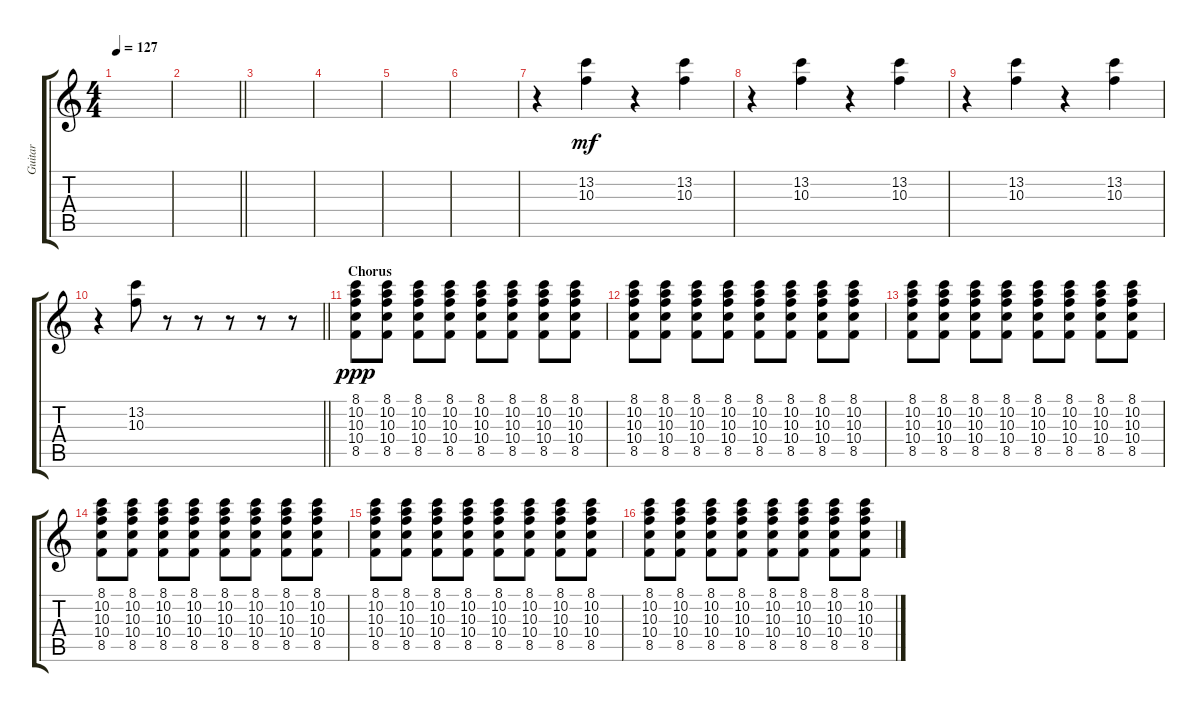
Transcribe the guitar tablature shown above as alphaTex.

\track ("Guitar" "Guitar") {instrument electricguitarjazz}
\staff {score tabs}
\tuning (E4 B3 G3 D3 A2 E2) {hide}
\ts (4 4)
\tempo 127
\clef g2
\ks c
|
\barLineRight lightlight
|
|
|
|
|
r.4 (13.2 10.3).4{dy mf} r.4 (13.2 10.3).4 |
r.4 (13.2 10.3).4 r.4 (13.2 10.3).4 |
r.4 (13.2 10.3).4 r.4 (13.2 10.3).4 |
\barLineRight lightlight
r.4 (13.2 10.3).8 r.8 r.8 r.8 r.8 r.8 |
\section ("" "Chorus")
(8.1 10.2 10.3 10.4 8.5).8{dy ppp} (8.1 10.2 10.3 10.4 8.5).8 (8.1 10.2 10.3 10.4 8.5).8 (8.1 10.2 10.3 10.4 8.5).8 (8.1 10.2 10.3 10.4 8.5).8 (8.1 10.2 10.3 10.4 8.5).8 (8.1 10.2 10.3 10.4 8.5).8 (8.1 10.2 10.3 10.4 8.5).8 |
(8.1 10.2 10.3 10.4 8.5).8 (8.1 10.2 10.3 10.4 8.5).8 (8.1 10.2 10.3 10.4 8.5).8 (8.1 10.2 10.3 10.4 8.5).8 (8.1 10.2 10.3 10.4 8.5).8 (8.1 10.2 10.3 10.4 8.5).8 (8.1 10.2 10.3 10.4 8.5).8 (8.1 10.2 10.3 10.4 8.5).8 |
(8.1 10.2 10.3 10.4 8.5).8 (8.1 10.2 10.3 10.4 8.5).8 (8.1 10.2 10.3 10.4 8.5).8 (8.1 10.2 10.3 10.4 8.5).8 (8.1 10.2 10.3 10.4 8.5).8 (8.1 10.2 10.3 10.4 8.5).8 (8.1 10.2 10.3 10.4 8.5).8 (8.1 10.2 10.3 10.4 8.5).8 |
(8.1 10.2 10.3 10.4 8.5).8 (8.1 10.2 10.3 10.4 8.5).8 (8.1 10.2 10.3 10.4 8.5).8 (8.1 10.2 10.3 10.4 8.5).8 (8.1 10.2 10.3 10.4 8.5).8 (8.1 10.2 10.3 10.4 8.5).8 (8.1 10.2 10.3 10.4 8.5).8 (8.1 10.2 10.3 10.4 8.5).8 |
(8.1 10.2 10.3 10.4 8.5).8 (8.1 10.2 10.3 10.4 8.5).8 (8.1 10.2 10.3 10.4 8.5).8 (8.1 10.2 10.3 10.4 8.5).8 (8.1 10.2 10.3 10.4 8.5).8 (8.1 10.2 10.3 10.4 8.5).8 (8.1 10.2 10.3 10.4 8.5).8 (8.1 10.2 10.3 10.4 8.5).8 |
(8.1 10.2 10.3 10.4 8.5).8 (8.1 10.2 10.3 10.4 8.5).8 (8.1 10.2 10.3 10.4 8.5).8 (8.1 10.2 10.3 10.4 8.5).8 (8.1 10.2 10.3 10.4 8.5).8 (8.1 10.2 10.3 10.4 8.5).8 (8.1 10.2 10.3 10.4 8.5).8 (8.1 10.2 10.3 10.4 8.5).8
